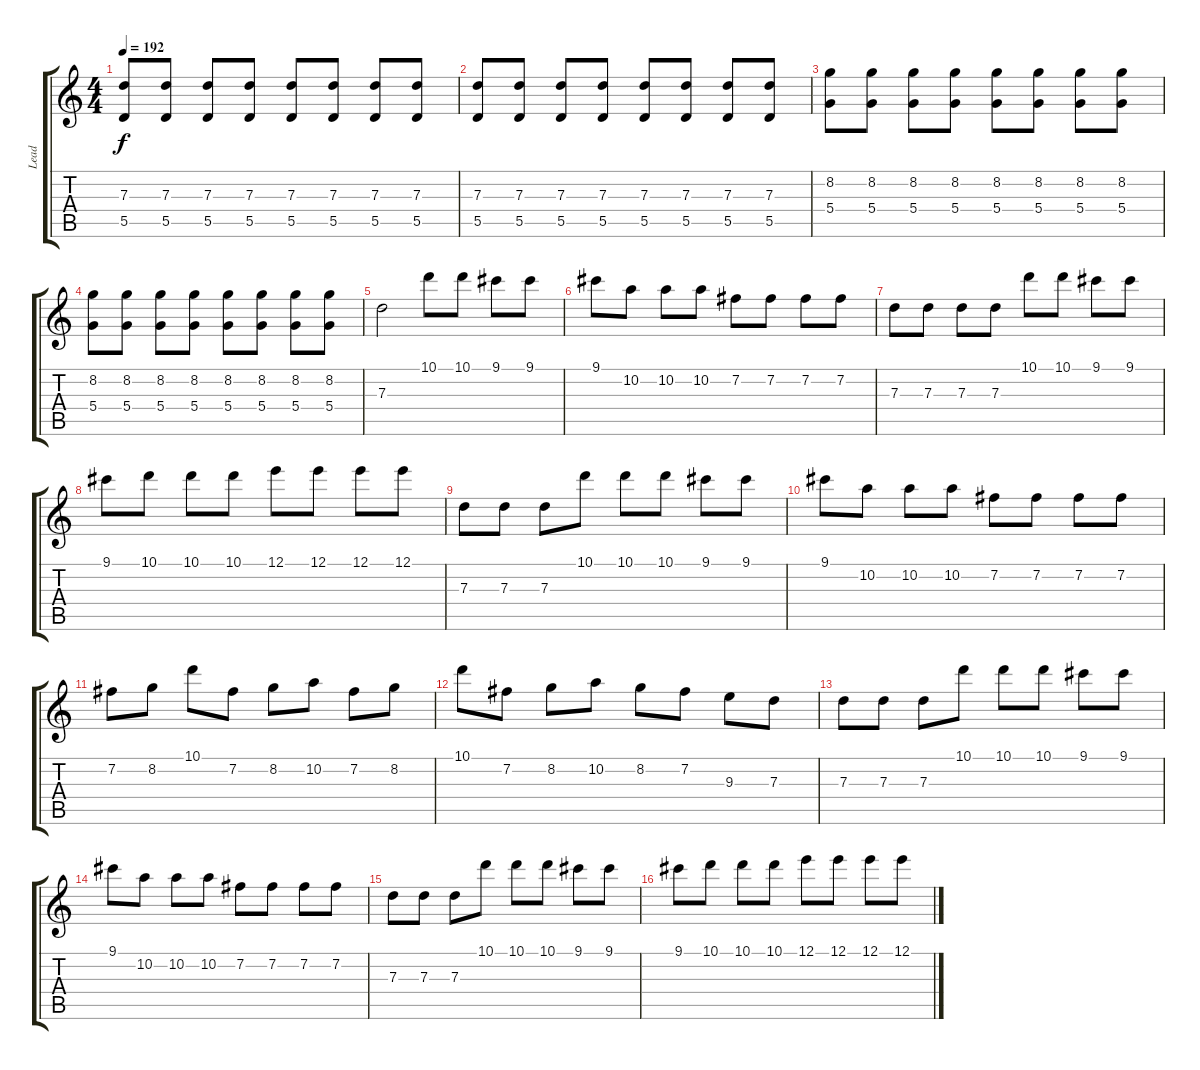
\track ("Lead" "Lead") {instrument overdrivenguitar}
\staff {score tabs}
\tuning (E4 B3 G3 D3 A2 D2) {hide}
\ts (4 4)
\tempo 192
\clef g2
\ks c
(7.3 5.5).8{dy f} (7.3 5.5).8 (7.3 5.5).8 (7.3 5.5).8 (7.3 5.5).8 (7.3 5.5).8 (7.3 5.5).8 (7.3 5.5).8 |
(7.3 5.5).8 (7.3 5.5).8 (7.3 5.5).8 (7.3 5.5).8 (7.3 5.5).8 (7.3 5.5).8 (7.3 5.5).8 (7.3 5.5).8 |
(8.2 5.4).8 (8.2 5.4).8 (8.2 5.4).8 (8.2 5.4).8 (8.2 5.4).8 (8.2 5.4).8 (8.2 5.4).8 (8.2 5.4).8 |
(8.2 5.4).8 (8.2 5.4).8 (8.2 5.4).8 (8.2 5.4).8 (8.2 5.4).8 (8.2 5.4).8 (8.2 5.4).8 (8.2 5.4).8 |
7.3.2{volume 12} 10.1.8 10.1.8 9.1.8 9.1.8 |
9.1.8 10.2.8 10.2.8 10.2.8 7.2.8 7.2.8 7.2.8 7.2.8 |
7.3.8 7.3.8 7.3.8 7.3.8 10.1.8 10.1.8 9.1.8 9.1.8 |
9.1.8 10.1.8 10.1.8 10.1.8 12.1.8 12.1.8 12.1.8 12.1.8 |
7.3.8 7.3.8 7.3.8 10.1.8 10.1.8 10.1.8 9.1.8 9.1.8 |
9.1.8 10.2.8 10.2.8 10.2.8 7.2.8 7.2.8 7.2.8 7.2.8 |
7.2.8 8.2.8 10.1.8 7.2.8 8.2.8 10.2.8 7.2.8 8.2.8 |
10.1.8 7.2.8 8.2.8 10.2.8 8.2.8 7.2.8 9.3.8 7.3.8 |
7.3.8{volume 11} 7.3.8 7.3.8 10.1.8 10.1.8 10.1.8 9.1.8 9.1.8 |
9.1.8 10.2.8 10.2.8 10.2.8 7.2.8 7.2.8 7.2.8 7.2.8 |
7.3.8 7.3.8 7.3.8 10.1.8 10.1.8 10.1.8 9.1.8 9.1.8 |
9.1.8 10.1.8 10.1.8 10.1.8 12.1.8 12.1.8 12.1.8 12.1.8
